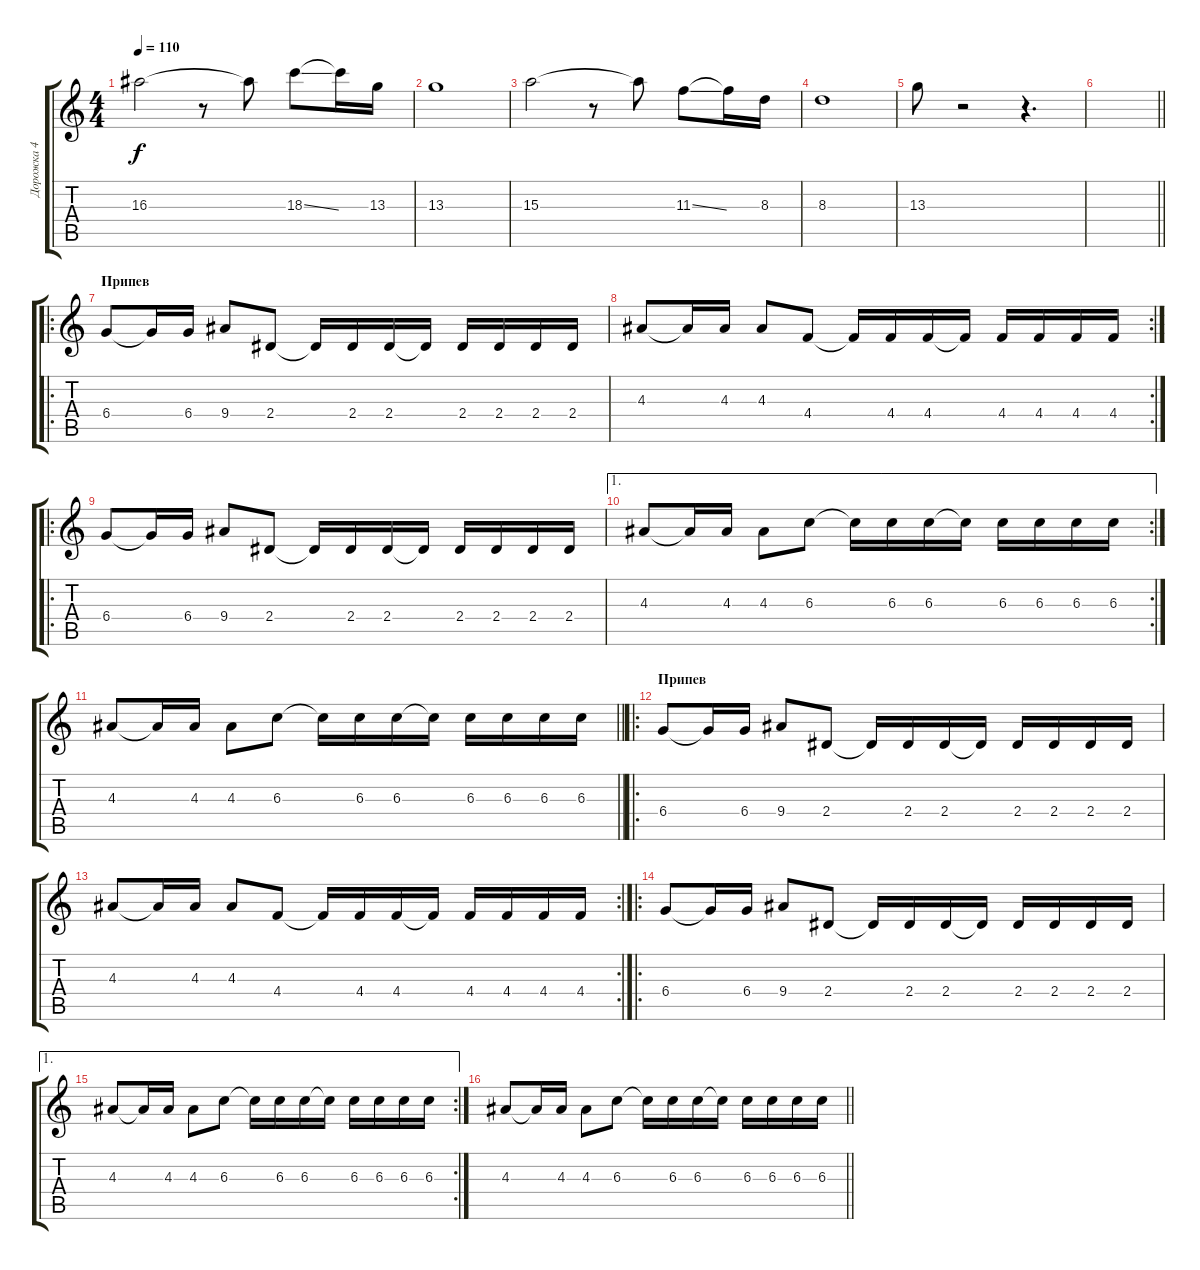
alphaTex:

\track ("Дорожка 4" "Дорожка 4") {instrument overdrivenguitar}
\staff {score tabs}
\tuning (Eb4 Bb3 Gb3 Db3 Ab2 Eb2) {hide}
\ts (4 4)
\tempo 110
\clef g2
\ks c
16.3.2{dy f} r.8 16.3{t}.8 18.3{ss}.8 18.3{t}.16 13.3.16 |
13.3.1{instrument overdrivenguitar} |
15.3.2 r.8 15.3{t}.8 11.3{ss}.8 11.3{t}.16 8.3.16 |
8.3.1 |
13.3.8 r.2 r.4{d} |
\barLineRight lightlight
|
\ro
\section ("" "Припев")
6.4.8 6.4{t}.16 6.4.16 9.4.8 2.4.8 2.4{t}.16 2.4.16 2.4.16 2.4{t}.16 2.4.16 2.4.16 2.4.16 2.4.16 |
\rc 2
4.3.8 4.3{t}.16 4.3.16 4.3.8 4.4.8 4.4{t}.16 4.4.16 4.4.16 4.4{t}.16 4.4.16 4.4.16 4.4.16 4.4.16 |
\ro
6.4.8 6.4{t}.16 6.4.16 9.4.8 2.4.8 2.4{t}.16 2.4.16 2.4.16 2.4{t}.16 2.4.16 2.4.16 2.4.16 2.4.16 |
\ae 1
\rc 2
4.3.8 4.3{t}.16 4.3.16 4.3.8 6.3.8 6.3{t}.16 6.3.16 6.3.16 6.3{t}.16 6.3.16 6.3.16 6.3.16 6.3.16 |
\barLineRight lightlight
4.3.8 4.3{t}.16 4.3.16 4.3.8 6.3.8 6.3{t}.16 6.3.16 6.3.16 6.3{t}.16 6.3.16 6.3.16 6.3.16 6.3.16 |
\ro
\section ("" "Припев")
6.4.8 6.4{t}.16 6.4.16 9.4.8 2.4.8 2.4{t}.16 2.4.16 2.4.16 2.4{t}.16 2.4.16 2.4.16 2.4.16 2.4.16 |
\rc 2
4.3.8 4.3{t}.16 4.3.16 4.3.8 4.4.8 4.4{t}.16 4.4.16 4.4.16 4.4{t}.16 4.4.16 4.4.16 4.4.16 4.4.16 |
\ro
6.4.8 6.4{t}.16 6.4.16 9.4.8 2.4.8 2.4{t}.16 2.4.16 2.4.16 2.4{t}.16 2.4.16 2.4.16 2.4.16 2.4.16 |
\ae 1
\rc 2
4.3.8 4.3{t}.16 4.3.16 4.3.8 6.3.8 6.3{t}.16 6.3.16 6.3.16 6.3{t}.16 6.3.16 6.3.16 6.3.16 6.3.16 |
\barLineRight lightlight
4.3.8 4.3{t}.16 4.3.16 4.3.8 6.3.8 6.3{t}.16 6.3.16 6.3.16 6.3{t}.16 6.3.16 6.3.16 6.3.16 6.3.16
